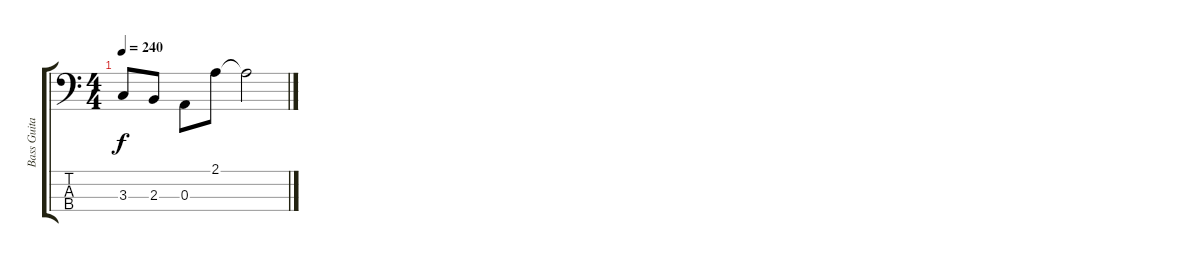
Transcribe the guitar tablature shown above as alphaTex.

\track ("Bass Guitar" "Bass Guita") {instrument electricbassfinger}
\staff {score tabs}
\tuning (G2 D2 A1 E1) {hide}
\ts (4 4)
\tempo 240
\clef f4
\ks c
3.3.8{dy f} 2.3.8 0.3.8 2.1.8 2.1{t}.2
